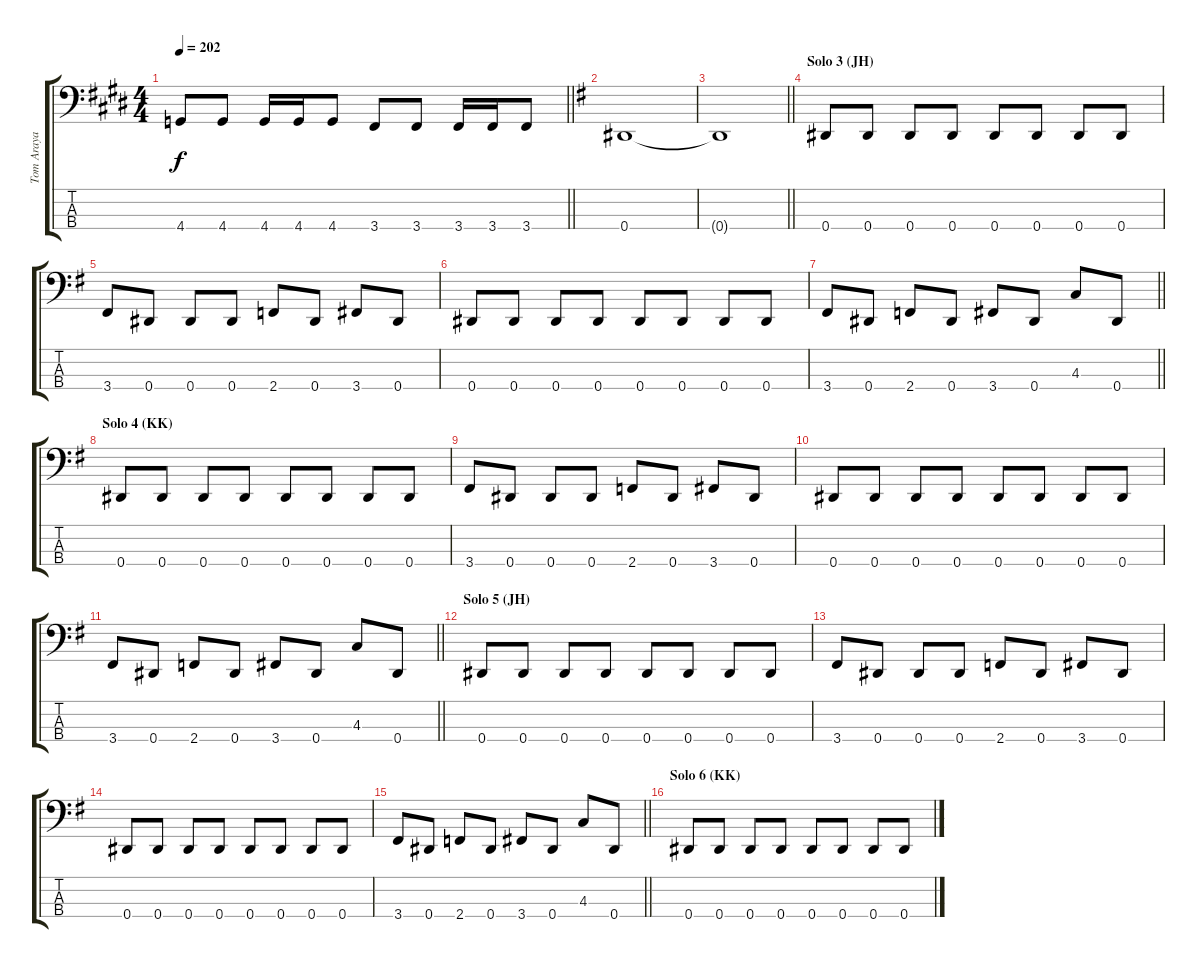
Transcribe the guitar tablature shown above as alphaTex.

\track ("Tom Araya" "Tom Araya") {instrument electricbassfinger}
\staff {score tabs}
\tuning (Gb2 Db2 Ab1 Eb1) {hide}
\ts (4 4)
\tempo 202
\clef f4
\barLineRight lightlight
\ks e
4.4.8{dy f} 4.4.8 4.4.16 4.4.16 4.4.8 3.4.8 3.4.8 3.4.16 3.4.16 3.4.8 |
\ks g
0.4.1 |
\barLineRight lightlight
0.4{t}.1 |
\section ("" "Solo 3 (JH)")
0.4.8 0.4.8 0.4.8 0.4.8 0.4.8 0.4.8 0.4.8 0.4.8 |
3.4.8 0.4.8 0.4.8 0.4.8 2.4.8 0.4.8 3.4.8 0.4.8 |
0.4.8 0.4.8 0.4.8 0.4.8 0.4.8 0.4.8 0.4.8 0.4.8 |
\barLineRight lightlight
3.4.8 0.4.8 2.4.8 0.4.8 3.4.8 0.4.8 4.3.8 0.4.8 |
\section ("" "Solo 4 (KK)")
0.4.8 0.4.8 0.4.8 0.4.8 0.4.8 0.4.8 0.4.8 0.4.8 |
3.4.8 0.4.8 0.4.8 0.4.8 2.4.8 0.4.8 3.4.8 0.4.8 |
0.4.8 0.4.8 0.4.8 0.4.8 0.4.8 0.4.8 0.4.8 0.4.8 |
\barLineRight lightlight
3.4.8 0.4.8 2.4.8 0.4.8 3.4.8 0.4.8 4.3.8 0.4.8 |
\section ("" "Solo 5 (JH)")
0.4.8 0.4.8 0.4.8 0.4.8 0.4.8 0.4.8 0.4.8 0.4.8 |
3.4.8 0.4.8 0.4.8 0.4.8 2.4.8 0.4.8 3.4.8 0.4.8 |
0.4.8 0.4.8 0.4.8 0.4.8 0.4.8 0.4.8 0.4.8 0.4.8 |
\barLineRight lightlight
3.4.8 0.4.8 2.4.8 0.4.8 3.4.8 0.4.8 4.3.8 0.4.8 |
\section ("" "Solo 6 (KK)")
0.4.8 0.4.8 0.4.8 0.4.8 0.4.8 0.4.8 0.4.8 0.4.8
